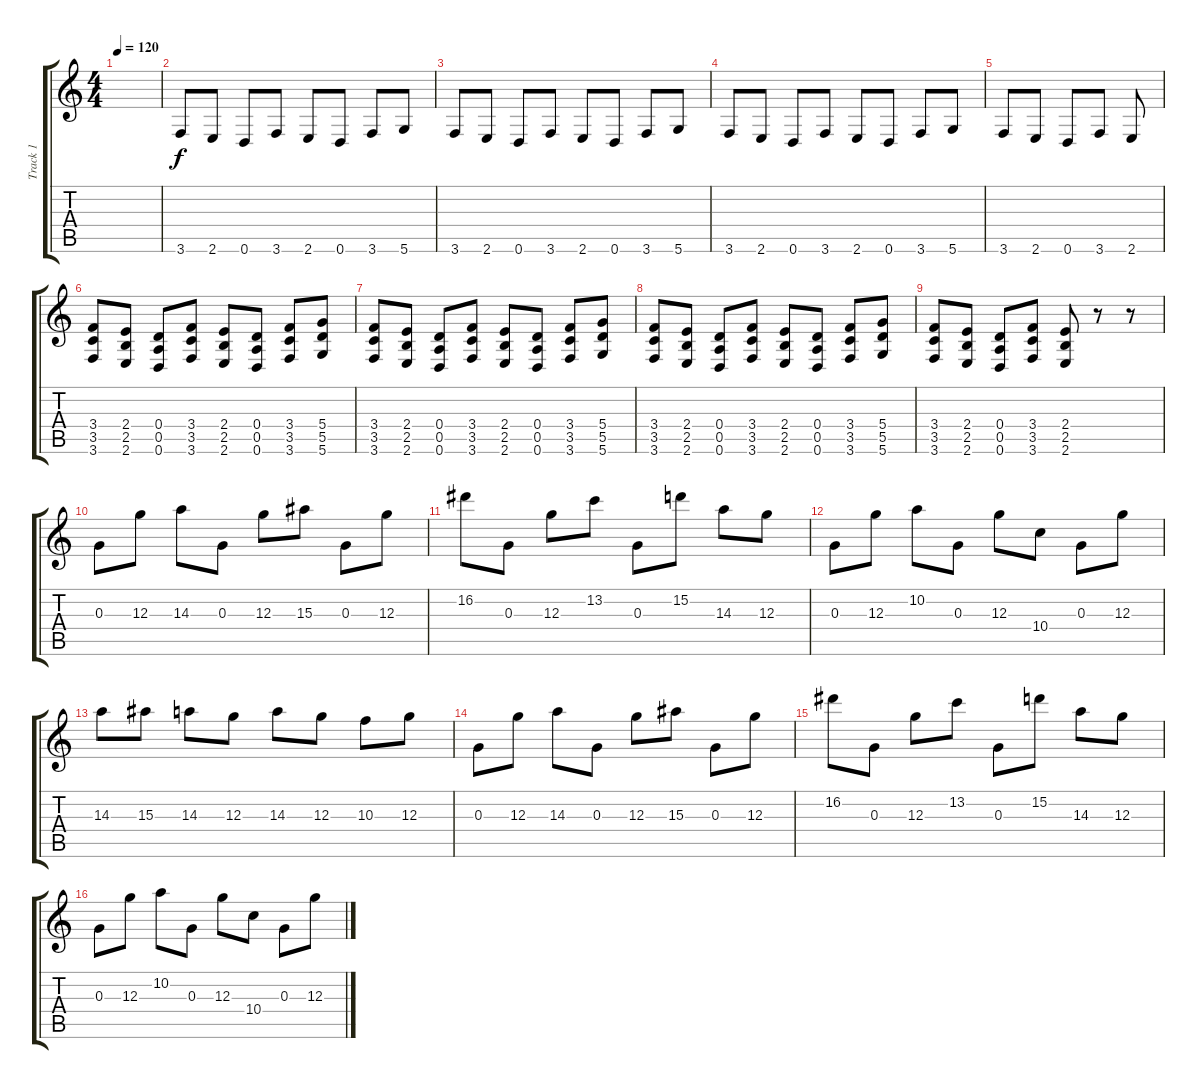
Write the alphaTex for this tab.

\track ("Track 1" "Track 1") {instrument overdrivenguitar}
\staff {score tabs}
\tuning (E4 B3 G3 D3 A2 D2) {hide}
\ts (4 4)
\tempo 120
\clef g2
\ks c
|
3.6.8 2.6.8 0.6.8 3.6.8 2.6.8 0.6.8 3.6.8 5.6.8 |
3.6.8 2.6.8 0.6.8 3.6.8 2.6.8 0.6.8 3.6.8 5.6.8 |
3.6.8 2.6.8 0.6.8 3.6.8 2.6.8 0.6.8 3.6.8 5.6.8 |
3.6.8 2.6.8 0.6.8 3.6.8 2.6.8 |
(3.4 3.5 3.6).8 (2.4 2.5 2.6).8 (0.4 0.5 0.6).8 (3.4 3.5 3.6).8 (2.4 2.5 2.6).8 (0.4 0.5 0.6).8 (3.4 3.5 3.6).8 (5.4 5.5 5.6).8 |
(3.4 3.5 3.6).8 (2.4 2.5 2.6).8 (0.4 0.5 0.6).8 (3.4 3.5 3.6).8 (2.4 2.5 2.6).8 (0.4 0.5 0.6).8 (3.4 3.5 3.6).8 (5.4 5.5 5.6).8 |
(3.4 3.5 3.6).8 (2.4 2.5 2.6).8 (0.4 0.5 0.6).8 (3.4 3.5 3.6).8 (2.4 2.5 2.6).8 (0.4 0.5 0.6).8 (3.4 3.5 3.6).8 (5.4 5.5 5.6).8 |
(3.4 3.5 3.6).8 (2.4 2.5 2.6).8 (0.4 0.5 0.6).8 (3.4 3.5 3.6).8 (2.4 2.5 2.6).8 r.8 r.8 |
0.3.8 12.3.8 14.3.8 0.3.8 12.3.8 15.3.8 0.3.8 12.3.8 |
16.2.8 0.3.8 12.3.8 13.2.8 0.3.8 15.2.8 14.3.8 12.3.8 |
0.3.8 12.3.8 10.2.8 0.3.8 12.3.8 10.4.8 0.3.8 12.3.8 |
14.3.8 15.3.8 14.3.8 12.3.8 14.3.8 12.3.8 10.3.8 12.3.8 |
0.3.8 12.3.8 14.3.8 0.3.8 12.3.8 15.3.8 0.3.8 12.3.8 |
16.2.8 0.3.8 12.3.8 13.2.8 0.3.8 15.2.8 14.3.8 12.3.8 |
0.3.8 12.3.8 10.2.8 0.3.8 12.3.8 10.4.8 0.3.8 12.3.8
